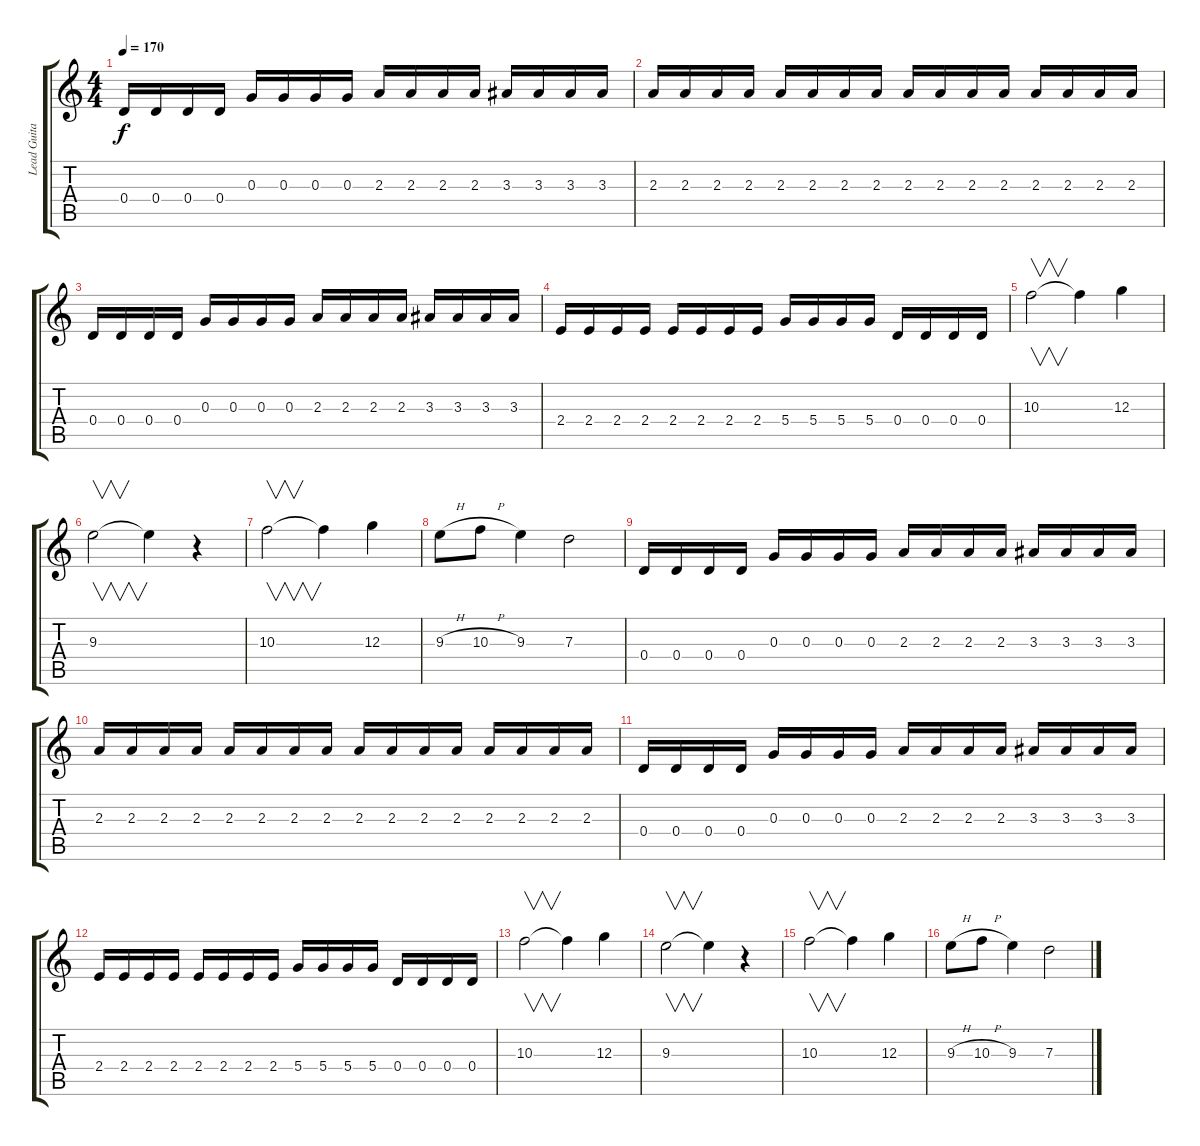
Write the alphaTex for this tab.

\track ("Lead Guitar" "Lead Guita") {instrument distortionguitar}
\staff {score tabs}
\tuning (E4 B3 G3 D3 A2 E2) {hide}
\ts (4 4)
\tempo 170
\clef g2
\ks c
0.4.16{dy f instrument distortionguitar} 0.4.16 0.4.16 0.4.16 0.3.16 0.3.16 0.3.16 0.3.16 2.3.16 2.3.16 2.3.16 2.3.16 3.3.16 3.3.16 3.3.16 3.3.16 |
2.3.16 2.3.16 2.3.16 2.3.16 2.3.16 2.3.16 2.3.16 2.3.16 2.3.16 2.3.16 2.3.16 2.3.16 2.3.16 2.3.16 2.3.16 2.3.16 |
0.4.16 0.4.16 0.4.16 0.4.16 0.3.16 0.3.16 0.3.16 0.3.16 2.3.16 2.3.16 2.3.16 2.3.16 3.3.16 3.3.16 3.3.16 3.3.16 |
2.4.16 2.4.16 2.4.16 2.4.16 2.4.16 2.4.16 2.4.16 2.4.16 5.4.16 5.4.16 5.4.16 5.4.16 0.4.16 0.4.16 0.4.16 0.4.16 |
10.3.2{v} 10.3{t}.4 12.3.4 |
9.3.2{v} 9.3{t}.4 r.4 |
10.3.2{v} 10.3{t}.4 12.3.4 |
9.3{h}.8 10.3{h}.8 9.3.4 7.3.2 |
0.4.16 0.4.16 0.4.16 0.4.16 0.3.16 0.3.16 0.3.16 0.3.16 2.3.16 2.3.16 2.3.16 2.3.16 3.3.16 3.3.16 3.3.16 3.3.16 |
2.3.16 2.3.16 2.3.16 2.3.16 2.3.16 2.3.16 2.3.16 2.3.16 2.3.16 2.3.16 2.3.16 2.3.16 2.3.16 2.3.16 2.3.16 2.3.16 |
0.4.16 0.4.16 0.4.16 0.4.16 0.3.16 0.3.16 0.3.16 0.3.16 2.3.16 2.3.16 2.3.16 2.3.16 3.3.16 3.3.16 3.3.16 3.3.16 |
2.4.16 2.4.16 2.4.16 2.4.16 2.4.16 2.4.16 2.4.16 2.4.16 5.4.16 5.4.16 5.4.16 5.4.16 0.4.16 0.4.16 0.4.16 0.4.16 |
10.3.2{v} 10.3{t}.4 12.3.4 |
9.3.2{v} 9.3{t}.4 r.4 |
10.3.2{v} 10.3{t}.4 12.3.4 |
9.3{h}.8 10.3{h}.8 9.3.4 7.3.2
